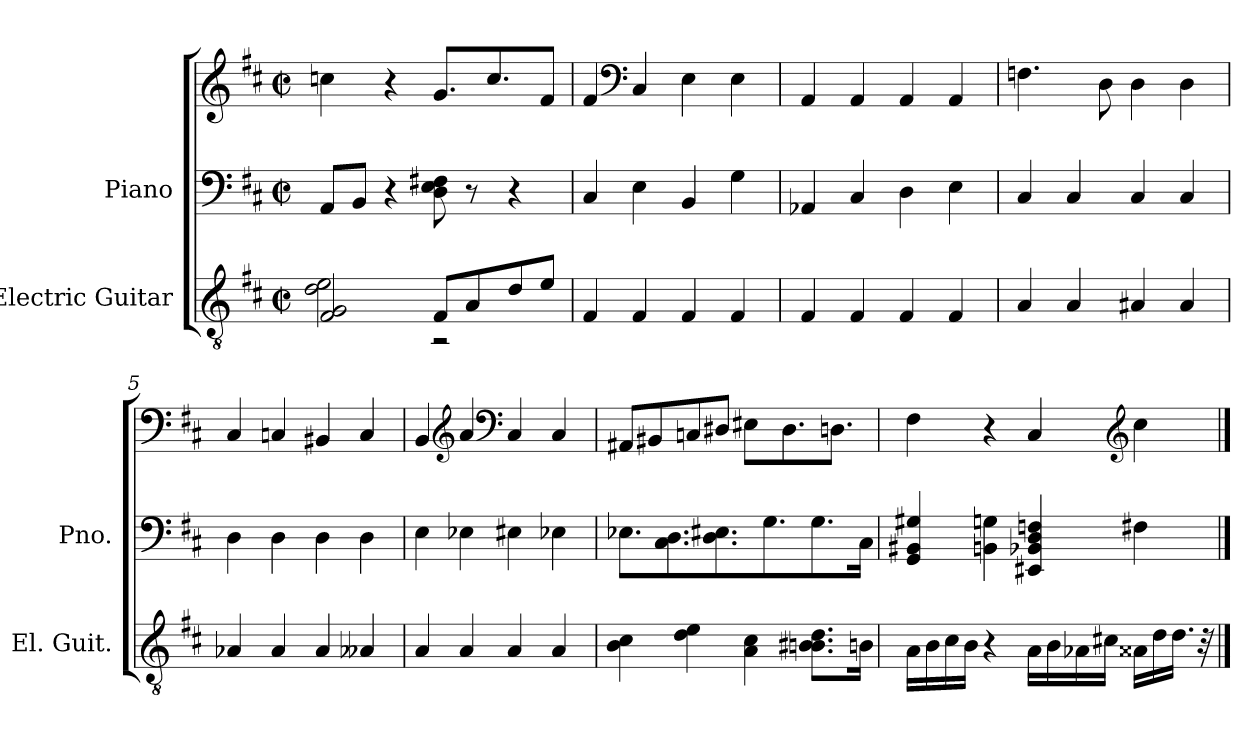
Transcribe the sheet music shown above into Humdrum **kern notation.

**kern	**kern	**kern
*part2	*part1	*part1
*staff3	*staff2	*staff1
*I"Electric Guitar	*I"Piano	*
*I'El. Guit.	*I'Pno.	*
*clefGv2	*clefF4	*clefG2
*k[f#c#]	*k[f#c#]	*k[f#c#]
*M2/2	*M2/2	*M2/2
*met(c|)	*met(c|)	*met(c|)
=1	=1	=1
*^	*	*
2F#/ 2G/	2d\ 2e\	8AA/L	4ccn\
.	.	8BB/J	.
.	.	4r	4r
8F#/L	2r	8D\ 8E\ 8F#X\	8.g/L
8A/	.	8r	.
.	.	.	8.cc/
8d/	.	4r	.
8e/J	.	.	8f#/J
*v	*v	*	*
=2	=2	=2
4F#/	4C#/	4f#/
*	*	*clefF4
4F#/	4E\	4C#/
4F#/	4BB/	4E\
4F#/	4G\	4E\
=3	=3	=3
4F#/	4AA-X/	4AA/
4F#/	4C#/	4AA/
4F#/	4D\	4AA/
4F#/	4E\	4AA/
=4	=4	=4
4A/	4C#/	4.Fn\
4A/	4C#/	.
.	.	8D\
4A#X/	4C#/	4D\
4A#/	4C#/	4D\
=5	=5	=5
4A-X/	4D\	4C#/
4A-/	4D\	4Cn/
4A-/	4D\	4BB#X/
4A--X/	4D\	4C/
=6	=6	=6
4A/	4E\	4BB/
*	*	*clefG2
4A/	4E-X\	4a/
*	*	*clefF4
4A/	4E#X\	4C#/
4A/	4E-X\	4C#/
=7	=7	=7
4B\ 4c#\	8.E-X\L	8AA#X/L
.	.	8BB#X/
.	8.C#\ 8.D\	.
4d\ 4e\	.	8Cn/
.	8.D\ 8.E#X\	8D#X/J
4A\ 4c#\	.	8E#X\L
.	8.G\	.
.	.	8.D#\
8.Bn\ 8.B#X\ 8.d\L	8.G\	.
.	.	8.Dn\J
16Bn\Jk	16C#\Jk	.
=8	=8	=8
16A\LL	4GG/ 4BB#X/ 4G#X/	4F#\
16B\	.	.
16c#\	.	.
16B\JJ	.	.
4r	4BBn\ 4Gn\	4r
16A\LL	4EE#X/ 4BB-X/ 4D/ 4Fn/	4C#/
16B\	.	.
16A-X\	.	.
16c#X\JJ	.	.
*	*	*clefG2
16A##X\LL	4F#X\	4cc#\
16d\	.	.
16.d\JJ	.	.
32r	.	.
==	==	==
*-	*-	*-
